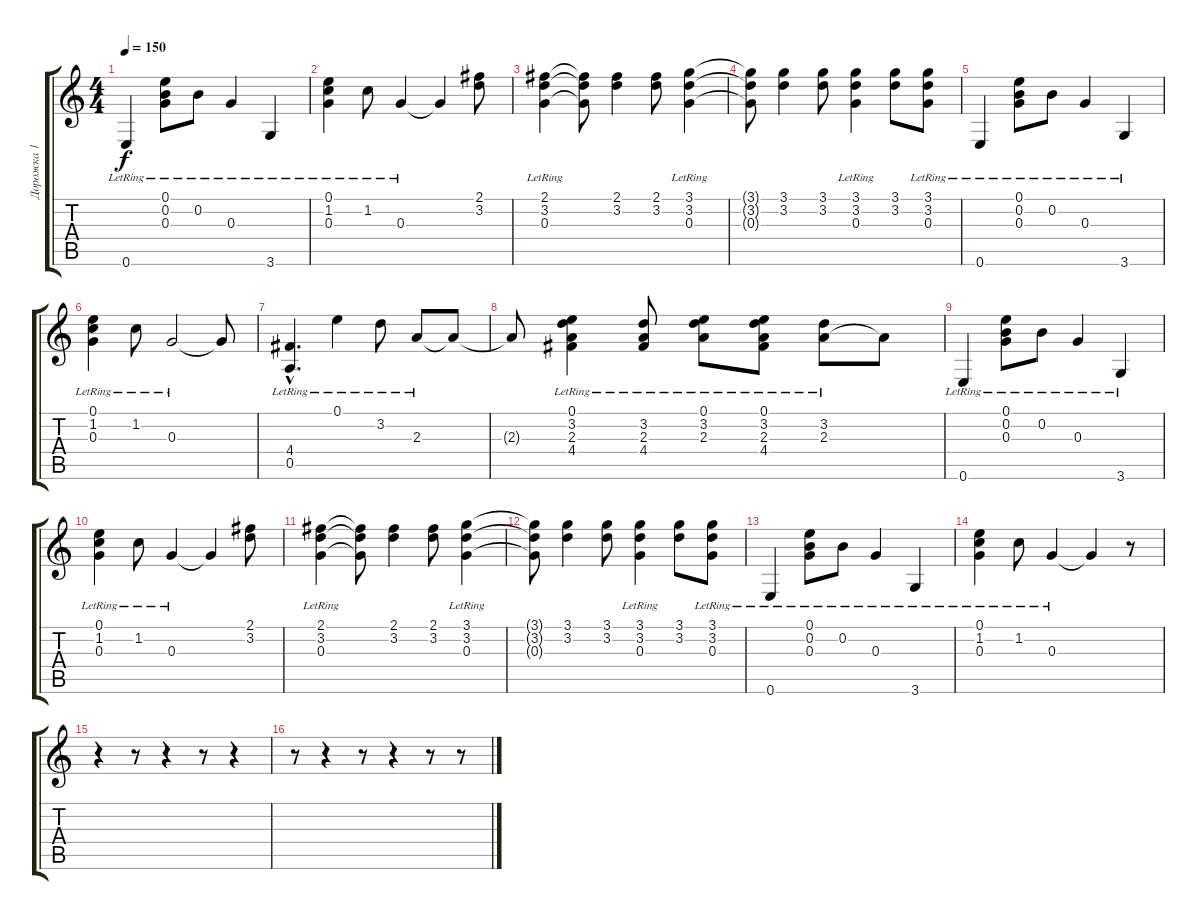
\track ("Дорожка 1" "Дорожка 1") {instrument acousticguitarsteel}
\staff {score tabs}
\tuning (E4 B3 G3 D3 A2 E2) {hide}
\ts (4 4)
\tempo 150
\clef g2
\ks c
0.6{lr}.4{dy f instrument acousticguitarsteel} (0.1{lr} 0.2 0.3{lr}).8 0.2{lr}.8 0.3{lr}.4 3.6{lr}.4 |
(0.1{lr} 1.2{lr} 0.3{lr}).4 1.2{lr}.8 0.3{lr}.4 0.3{t}.4 (2.1 3.2).8 |
(2.1 3.2 0.3{lr}).4 (2.1{t} 3.2{t} 0.3{t}).8 (2.1 3.2).4 (2.1 3.2).8 (3.1 3.2 0.3{lr}).4 |
(3.1{t} 3.2{t} 0.3{t}).8 (3.1 3.2).4 (3.1 3.2).8 (3.1 3.2 0.3{lr}).4 (3.1 3.2).8 (3.1{lr} 3.2{lr} 0.3{lr}).8 |
0.6{lr}.4 (0.1{lr} 0.2 0.3{lr}).8 0.2{lr}.8 0.3{lr}.4 3.6{lr}.4 |
(0.1{lr} 1.2{lr} 0.3{lr}).4 1.2{lr}.8 0.3{lr}.2 0.3{t}.8 |
(4.4{hac lr} 0.5{hac lr}).4{d} 0.1{lr}.4 3.2{lr}.8 2.3{lr}.8 2.3{t}.8 |
2.3{t}.8 (0.1 3.2 2.3 4.4{lr}).4 (3.2{lr} 2.3 4.4).8 (0.1{lr} 3.2 2.3).8 (0.1 3.2{lr} 2.3 4.4).8 (3.2 2.3{lr}).8 2.3{t}.8 |
0.6{lr}.4 (0.1{lr} 0.2 0.3{lr}).8 0.2{lr}.8 0.3{lr}.4 3.6{lr}.4 |
(0.1{lr} 1.2{lr} 0.3{lr}).4 1.2{lr}.8 0.3{lr}.4 0.3{t}.4 (2.1 3.2).8 |
(2.1 3.2 0.3{lr}).4 (2.1{t} 3.2{t} 0.3{t}).8 (2.1 3.2).4 (2.1 3.2).8 (3.1 3.2 0.3{lr}).4 |
(3.1{t} 3.2{t} 0.3{t}).8 (3.1 3.2).4 (3.1 3.2).8 (3.1 3.2 0.3{lr}).4 (3.1 3.2).8 (3.1{lr} 3.2{lr} 0.3{lr}).8 |
0.6{lr}.4 (0.1{lr} 0.2 0.3{lr}).8 0.2{lr}.8 0.3{lr}.4 3.6{lr}.4 |
(0.1{lr} 1.2{lr} 0.3{lr}).4 1.2{lr}.8 0.3{lr}.4 0.3{t}.4 r.8 |
r.4 r.8 r.4 r.8 r.4 |
r.8 r.4 r.8 r.4 r.8 r.8
